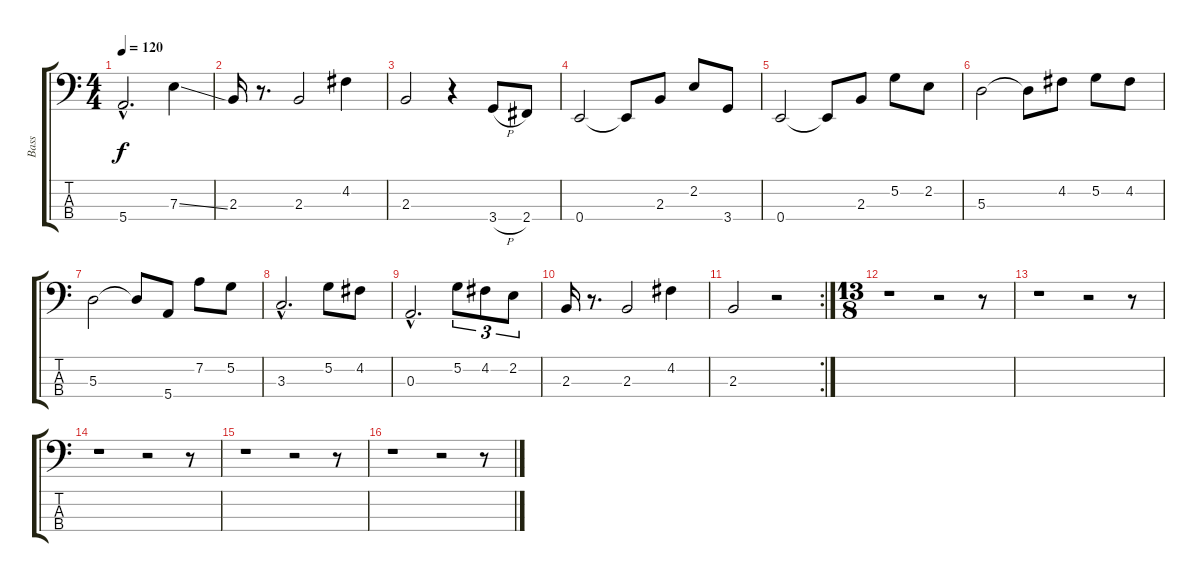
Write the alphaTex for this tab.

\track ("Bass" "Bass") {instrument acousticbass}
\staff {score tabs}
\tuning (G2 D2 A1 E1) {hide}
\ts (4 4)
\tempo 120
\clef f4
\ks c
5.4{hac}.2{d dy f} 7.3{ss}.4 |
2.3.16 r.8{d} 2.3.2 4.2.4 |
2.3.2 r.4 3.4{h}.8 2.4.8 |
0.4.2 0.4{t}.8 2.3.8 2.2.8 3.4.8 |
0.4.2 0.4{t}.8 2.3.8 5.2.8 2.2.8 |
5.3.2 5.3{t}.8 4.2.8 5.2.8 4.2.8 |
5.3.2 5.3{t}.8 5.4.8 7.2.8 5.2.8 |
3.3{hac}.2{d} 5.2.8 4.2.8 |
0.3{hac}.2{d} 5.2.8{tu (3 2)} 4.2.8{tu (3 2)} 2.2.8{tu (3 2)} |
2.3.16 r.8{d} 2.3.2 4.2.4 |
\rc 2
2.3.2 r.2 |
\ts (13 8)
r.1 r.2 r.8 |
r.1 r.2 r.8 |
r.1 r.2 r.8 |
r.1 r.2 r.8 |
r.1 r.2 r.8
